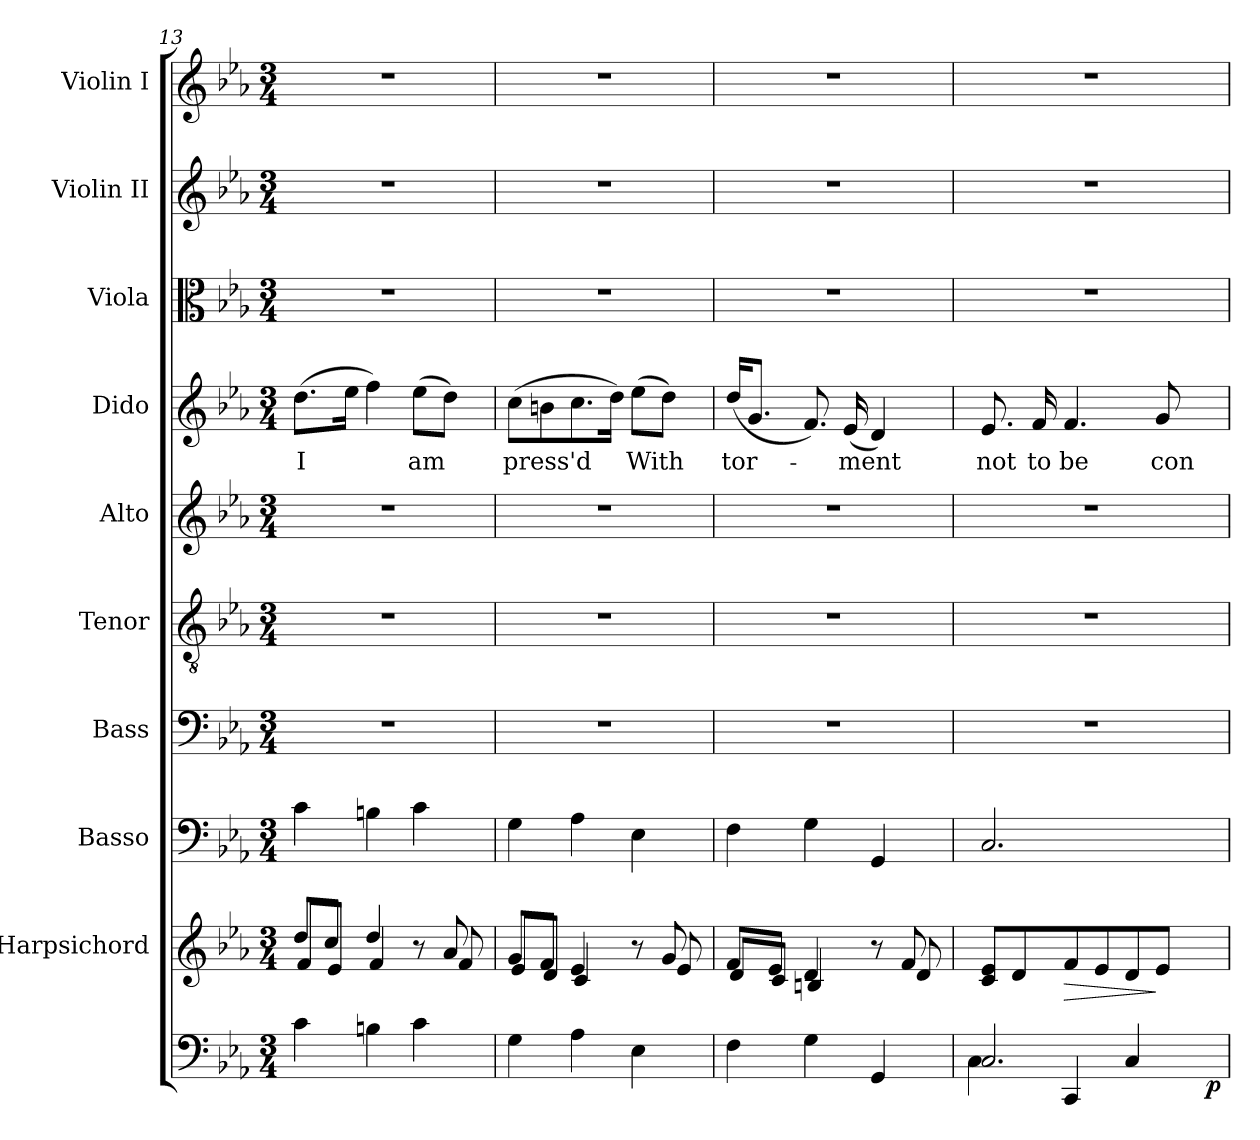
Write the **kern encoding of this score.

**kern	**dynam	**kern	**dynam	**kern	**kern	**kern	**kern	**kern	**text	**kern	**kern	**kern
*part10	*part10	*part9	*part9	*part8	*part7	*part6	*part5	*part4	*part4	*part3	*part2	*part1
*staff10	*staff10	*staff9	*staff9	*staff8	*staff7	*staff6	*staff5	*staff4	*staff4	*staff3	*staff2	*staff1
*	*	*I"Harpsichord	*	*I"Basso	*I"Bass	*I"Tenor	*I"Alto	*I"Dido	*	*I"Viola	*I"Violin II	*I"Violin I
*	*	*	*	*	*I'B.	*I'T.	*I'A.	*	*	*I'Viola	*I'Vln. II	*I'Vln. I
!!LO:LB:g=z
*clefF4	*	*clefG2	*	*clefF4	*clefF4	*clefGv2	*clefG2	*clefG2	*	*clefC3	*clefG2	*clefG2
*	*	*	*	*	*	*ITrd7c12	*	*	*	*	*	*
*k[b-e-a-]	*	*k[b-e-a-]	*	*k[b-e-a-]	*k[b-e-a-]	*k[b-e-a-]	*k[b-e-a-]	*k[b-e-a-]	*	*k[b-e-a-]	*k[b-e-a-]	*k[b-e-a-]
*E-:	*	*E-:	*	*E-:	*E-:	*E-:	*E-:	*E-:	*	*E-:	*E-:	*E-:
*M3/4	*	*M3/4	*	*M3/4	*M3/4	*M3/4	*M3/4	*M3/4	*	*M3/4	*M3/4	*M3/4
=13	=13	=13	=13	=13	=13	=13	=13	=13	=13	=13	=13	=13
*	*	*^	*	*	*	*	*	*	*	*	*	*
!	!	!	!	!	!	!LO:N:vis=1	!LO:N:vis=1	!LO:N:vis=1	!	!	!	!	!
!	!	!	!	!	!	!	!	!	!	!LO:LY:b:color=#000000	!LO:N:vis=1	!LO:N:vis=1	!LO:N:vis=1
4ci\	.	8ddi/L	8fi/L	.	4ci\	2.r	2.r	2.r	(8.ddi\L	I	2.r	2.r	2.r
.	.	8cci/J	8e-i/J	.	.	.	.	.	.	.	.	.	.
.	.	.	.	.	.	.	.	.	16ee-i\Jk	.	.	.	.
4Bni\	.	4ddi/	4fi/	.	4Bni\	.	.	.	4ffi\)	.	.	.	.
!	!	!	!	!	!	!	!	!	!	!LO:LY:b:color=#000000	!	!	!
4ci\	.	8r	8ryy	.	4ci\	.	.	.	(8ee-i\L	am	.	.	.
.	.	8a-i/	8fi/	.	.	.	.	.	8ddi\J)	.	.	.	.
=14	=14	=14	=14	=14	=14	=14	=14	=14	=14	=14	=14	=14	=14
!	!	!	!	!	!	!LO:N:vis=1	!LO:N:vis=1	!LO:N:vis=1	!	!	!	!	!
!	!	!	!	!	!	!	!	!	!	!LO:LY:b:color=#000000	!LO:N:vis=1	!LO:N:vis=1	!LO:N:vis=1
4Gi\	.	8gi/L	8e-i/L	.	4Gi\	2.r	2.r	2.r	(8cci\L	press'd	2.r	2.r	2.r
.	.	8fi/J	8di/J	.	.	.	.	.	8bni\	.	.	.	.
4A-i\	.	4e-i/	4ci/	.	4A-i\	.	.	.	8.cci\	.	.	.	.
.	.	.	.	.	.	.	.	.	16ddi\Jk)	.	.	.	.
!	!	!	!	!	!	!	!	!	!	!LO:LY:b:color=#000000	!	!	!
4E-i\	.	8r	8ryy	.	4E-i\	.	.	.	(8ee-i\L	With	.	.	.
.	.	8gi/	8e-i/	.	.	.	.	.	8ddi\J)	.	.	.	.
=15	=15	=15	=15	=15	=15	=15	=15	=15	=15	=15	=15	=15	=15
!	!	!	!	!	!	!LO:N:vis=1	!LO:N:vis=1	!LO:N:vis=1	!	!	!	!	!
!	!	!	!	!	!	!	!	!	!	!LO:LY:b:color=#000000	!LO:N:vis=1	!LO:N:vis=1	!LO:N:vis=1
4Fi\	.	8fi/L	8di/L	.	4Fi\	2.r	2.r	2.r	(16ddi/KL	tor-	2.r	2.r	2.r
.	.	.	.	.	.	.	.	.	8.gi/J	.	.	.	.
.	.	8e-i/J	8ci/J	.	.	.	.	.	.	.	.	.	.
4Gi\	.	4di/	4Bni/	.	4Gi\	.	.	.	8.fi/)	.	.	.	.
!	!	!	!	!	!	!	!	!	!	!LO:LY:b:color=#000000	!	!	!
.	.	.	.	.	.	.	.	.	(16e-i/	-ment	.	.	.
4GGi/	.	8r	8ryy	.	4GGi/	.	.	.	4di/)	.	.	.	.
.	.	8fi/	8di/	.	.	.	.	.	.	.	.	.	.
=16	=16	=16	=16	=16	=16	=16	=16	=16	=16	=16	=16	=16	=16
*^	*	*	*	*	*	*	*	*	*	*	*	*	*
!	!	!	!	!	!	!	!LO:N:vis=1	!LO:N:vis=1	!LO:N:vis=1	!	!	!	!	!
!	!	!	!	!	!	!	!	!	!	!	!LO:LY:b:color=#000000	!LO:N:vis=1	!LO:N:vis=1	!LO:N:vis=1
*	*^	*	*	*	*	*	*	*	*	*	*	*	*	*
2.Ci/	4Ci\	2ryy	.	8ci/ 8e-iL	8ryy	.	2.Ci/	2.r	2.r	2.r	8.e-i/	not	2.r	2.r	2.r
.	.	.	.	8di/	8ryy	.	.	.	.	.	.	.	.	.	.
!	!	!	!	!	!	!	!	!	!	!	!	!LO:LY:b:color=#000000	!	!	!
.	.	.	.	.	.	.	.	.	.	.	16fi/	to	.	.	.
!	!	!	!	!	!	!LO:HP:b	!	!	!	!	!	!	!	!	!
!	!	!	!	!	!	!	!	!	!	!	!	!LO:LY:b:color=#000000	!	!	!
.	4CCi/	.	.	8fi/	4ryy	>	.	.	.	.	4.fi/	be	.	.	.
.	.	.	.	8e-i/	.	.	.	.	.	.	.	.	.	.	.
.	4Ci/	8ryy	.	8di/	4ryy	.	.	.	.	.	.	.	.	.	.
!	!	!	!	!	!	!	!	!	!	!	!	!LO:LY:b:color=#000000	!	!	!
.	.	16ryy	.	8e-i/J	.	]	.	.	.	.	8gi/	con-	.	.	.
.	.	32ryy	.	.	.	.	.	.	.	.	.	.	.	.	.
.	.	64ryy	.	.	.	.	.	.	.	.	.	.	.	.	.
.	.	128...ryy	.	.	.	.	.	.	.	.	.	.	.	.	.
.	.	1024ryy	p	.	.	.	.	.	.	.	.	.	.	.	.
*v	*v	*v	*	*	*	*	*	*	*	*	*	*	*	*	*
*	*	*v	*v	*	*	*	*	*	*	*	*	*	*
=	=	=	=	=	=	=	=	=	=	=	=	=
*-	*-	*-	*-	*-	*-	*-	*-	*-	*-	*-	*-	*-
